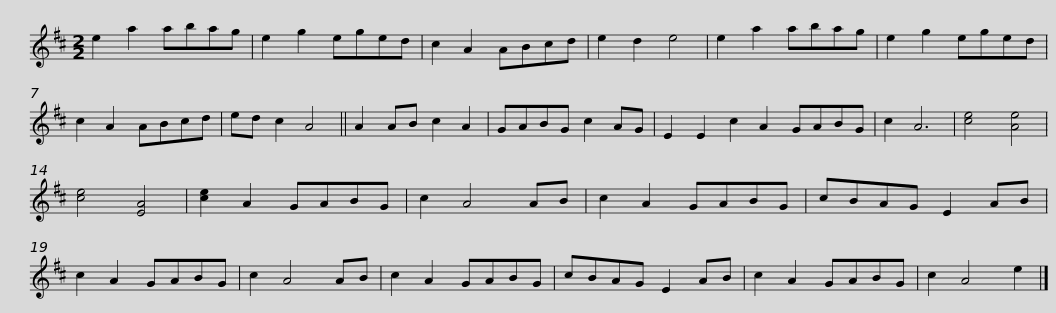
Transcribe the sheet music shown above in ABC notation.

X:1
L:1/8
M:2/2
I:linebreak $
K:D
V:1 treble
V:1
 e2 a2 abag | e2 g2 eged | c2 A2 ABcd | e2 d2 e4 | e2 a2 abag | %5
 e2 g2 eged | c2 A2 ABcd |$ ed c2 A4 || A2 AB c2 A2 | GABG c2 AG | %10
 E2 E2 c2 A2 GABG | c2 A6 | [ce]4 [Ae]4 | [ce]4 [EA]4 | [ce]2 A2 GABG | %15
 c2 A4 AB |$ c2 A2 GABG | cBAG E2 AB | c2 A2 GABG | c2 A4 AB | %20
 c2 A2 GABG | cBAG E2 AB | c2 A2 GABG |$ c2 A4 e2 |] %24
